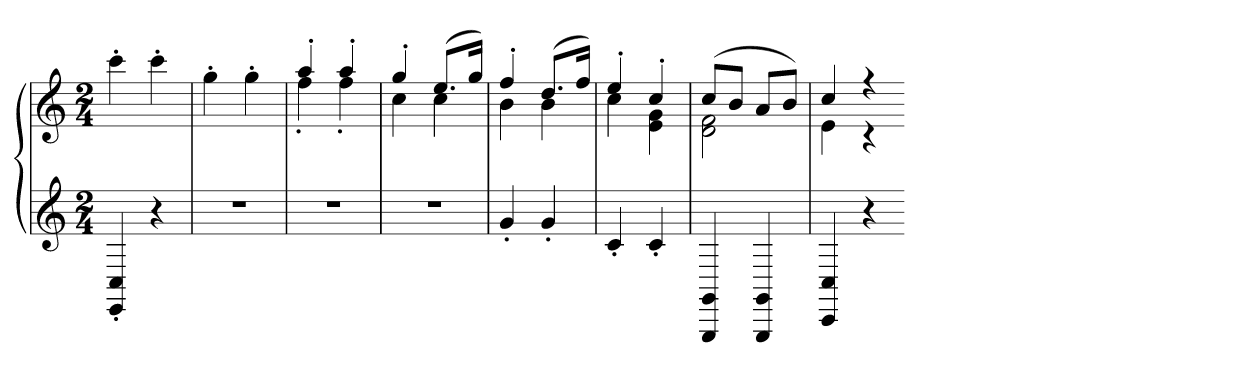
**kern	**kern
*part1	*part1
*staff2	*staff1
*M2/4	*M2/4
=	=
4EE' 4C'	4ccc'
4r	4ccc'
=	=
2r	4gg'
.	4gg'
=	=
*	*^
2r	4aa'	4ff'
.	4aa'	4ff'
=	=	=
2r	4gg'	4cc
.	(8.eeL	4cc
.	16ggJk)	.
=	=	=
4g'	4ff'	4b
4g'	(8.ddL	4b
.	16ffJk)	.
=	=	=
4c'	4ee'	4cc
4c'	4cc'	4e 4g
=	=	=
4GGG 4GG	(8ccL	2d 2f
.	8bJ	.
4GGG 4GG	8aL	.
.	8bJ)	.
=	=	=
4CC 4C	4cc	4e
4r	4r	4r
*	*v	*v
=-	=-
*-	*-
